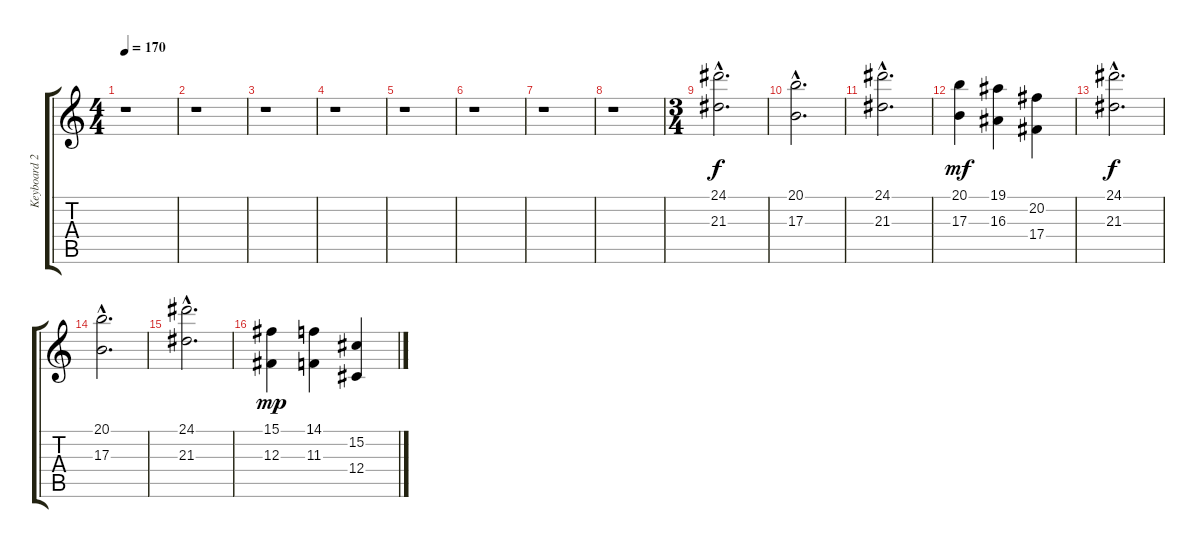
\track ("Keyboard 2" "Keyboard 2") {instrument orchestrahit}
\staff {score tabs}
\tuning (Eb4 Bb3 Gb3 Db3 Ab2 Eb2) {hide}
\ts (4 4)
\tempo 170
\clef g2
\ks c
r.1{dy f} |
r.1 |
r.1 |
r.1 |
r.1 |
r.1 |
r.1 |
r.1 |
\ts (3 4)
\section ("" "")
(24.1{hac} 21.3{hac}).2{d} |
(20.1{hac} 17.3{hac}).2{d} |
(24.1{hac} 21.3{hac}).2{d} |
(20.1 17.3).4{dy mf} (19.1 16.3).4 (20.2 17.4).4 |
(24.1{hac} 21.3{hac}).2{d dy f} |
(20.1{hac} 17.3{hac}).2{d} |
(24.1{hac} 21.3{hac}).2{d} |
(15.1 12.3).4{dy mp} (14.1 11.3).4 (15.2 12.4).4
